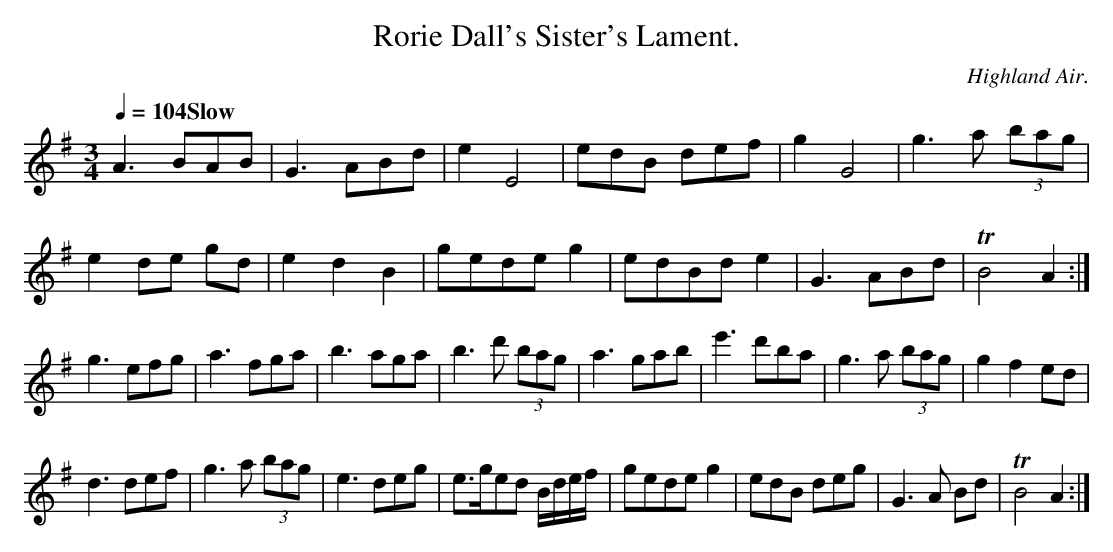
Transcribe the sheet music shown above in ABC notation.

X:1
T:Rorie Dall's Sister's Lament.
C:Highland Air.
M:3/4
L:1/8
Q:1/4=104 "Slow"
K:A Dorian
A3  BAB |G3   ABd|e2 E4  |edB   def |g2 G4  | g3  a (3bag|
e2 de gd|e2 d2 B2|gedeg2|edBd   e2 |G3  ABd|TB4      A2:|
g3 efg|a3 fga    |b3 aga|b3d' (3bag     |a3 gab|e'3 d'ba |g3 a (3bag| g2 f2 ed |
d3 def|g3 a (3bag|e3 deg|e>ged  B/d/e/f/|gedeg2|edB deg    |G3 A   Bd |TB4    A2:|
